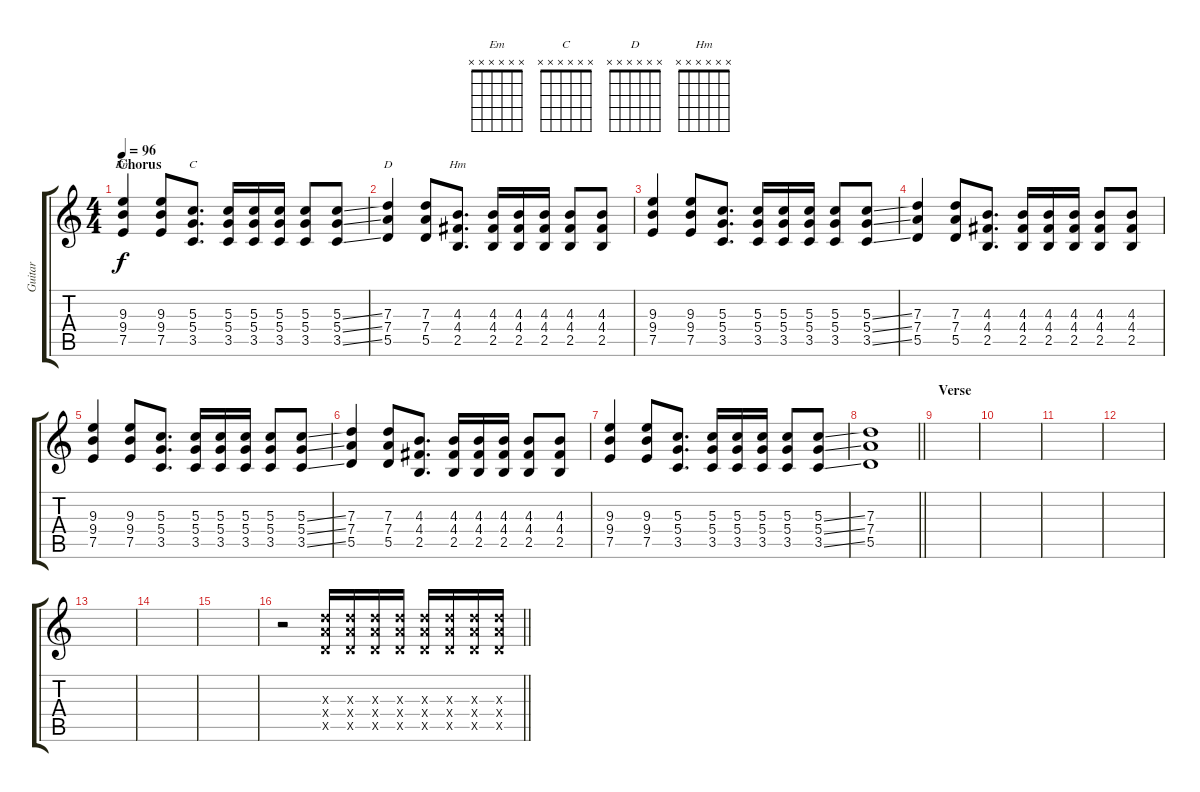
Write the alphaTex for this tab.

\track ("Guitar" "Guitar") {instrument distortionguitar}
\staff {score tabs}
\tuning (E4 B3 G3 D3 A2 E2) {hide}
\chord ("Em" x x x x x x)
\chord ("C" x x x x x x)
\chord ("D" x x x x x x)
\chord ("Hm" x x x x x x)
\ts (4 4)
\section ("" "Chorus")
\tempo 96
\clef g2
\ks c
(9.3 9.4 7.5).4{ch "Em" dy f} (9.3 9.4 7.5).8 (5.3 5.4 3.5).8{d ch "C"} (5.3 5.4 3.5).16 (5.3 5.4 3.5).16 (5.3 5.4 3.5).16 (5.3 5.4 3.5).8 (5.3{ss} 5.4{ss} 3.5{ss}).8 |
(7.3 7.4 5.5).4{ch "D"} (7.3 7.4 5.5).8 (4.3 4.4 2.5).8{d ch "Hm"} (4.3 4.4 2.5).16 (4.3 4.4 2.5).16 (4.3 4.4 2.5).16 (4.3 4.4 2.5).8 (4.3 4.4 2.5).8 |
(9.3 9.4 7.5).4 (9.3 9.4 7.5).8 (5.3 5.4 3.5).8{d} (5.3 5.4 3.5).16 (5.3 5.4 3.5).16 (5.3 5.4 3.5).16 (5.3 5.4 3.5).8 (5.3{ss} 5.4{ss} 3.5{ss}).8 |
(7.3 7.4 5.5).4 (7.3 7.4 5.5).8 (4.3 4.4 2.5).8{d} (4.3 4.4 2.5).16 (4.3 4.4 2.5).16 (4.3 4.4 2.5).16 (4.3 4.4 2.5).8 (4.3 4.4 2.5).8 |
(9.3 9.4 7.5).4 (9.3 9.4 7.5).8 (5.3 5.4 3.5).8{d} (5.3 5.4 3.5).16 (5.3 5.4 3.5).16 (5.3 5.4 3.5).16 (5.3 5.4 3.5).8 (5.3{ss} 5.4{ss} 3.5{ss}).8 |
(7.3 7.4 5.5).4 (7.3 7.4 5.5).8 (4.3 4.4 2.5).8{d} (4.3 4.4 2.5).16 (4.3 4.4 2.5).16 (4.3 4.4 2.5).16 (4.3 4.4 2.5).8 (4.3 4.4 2.5).8 |
(9.3 9.4 7.5).4 (9.3 9.4 7.5).8 (5.3 5.4 3.5).8{d} (5.3 5.4 3.5).16 (5.3 5.4 3.5).16 (5.3 5.4 3.5).16 (5.3 5.4 3.5).8 (5.3{ss} 5.4{ss} 3.5{ss}).8 |
\barLineRight lightlight
(7.3 7.4 5.5).1 |
\section ("" "Verse")
|
|
|
|
|
|
|
\barLineRight lightlight
r.2 (7.3{x} 7.4{x} 5.5{x}).16 (7.3{x} 7.4{x} 5.5{x}).16 (7.3{x} 7.4{x} 5.5{x}).16 (7.3{x} 7.4{x} 5.5{x}).16 (7.3{x} 7.4{x} 5.5{x}).16 (7.3{x} 7.4{x} 5.5{x}).16 (7.3{x} 7.4{x} 5.5{x}).16 (7.3{x} 7.4{x} 5.5{x}).16
